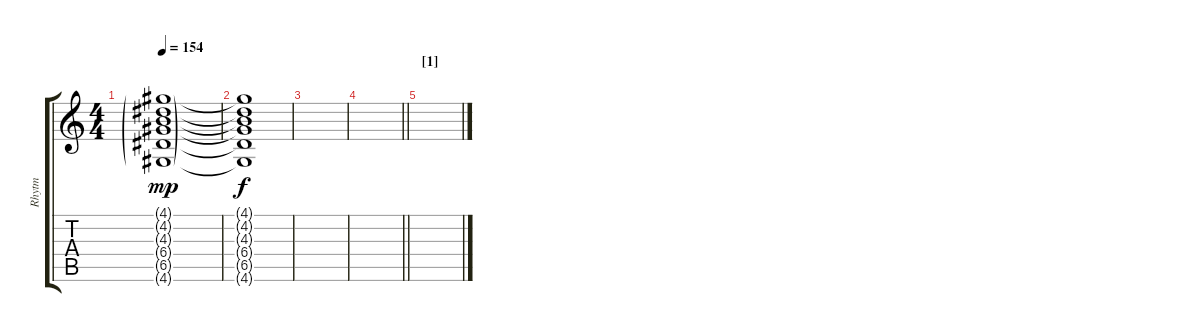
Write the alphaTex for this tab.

\track ("Rhytm" "Rhytm") {instrument acousticguitarsteel}
\staff {score tabs}
\tuning (E4 B3 G3 D3 A2 E2) {hide}
\ts (4 4)
\tempo 154
\clef g2
\ks c
(4.1{g} 4.2{g} 4.3{g} 6.4{g} 6.5{g} 4.6{g}).1{dy mp} |
(4.1{t} 4.2{t} 4.3{t} 6.4{t} 6.5{t} 4.6{t}).1{dy f} |
|
\barLineRight lightlight
|
\section ("" "[1]")
